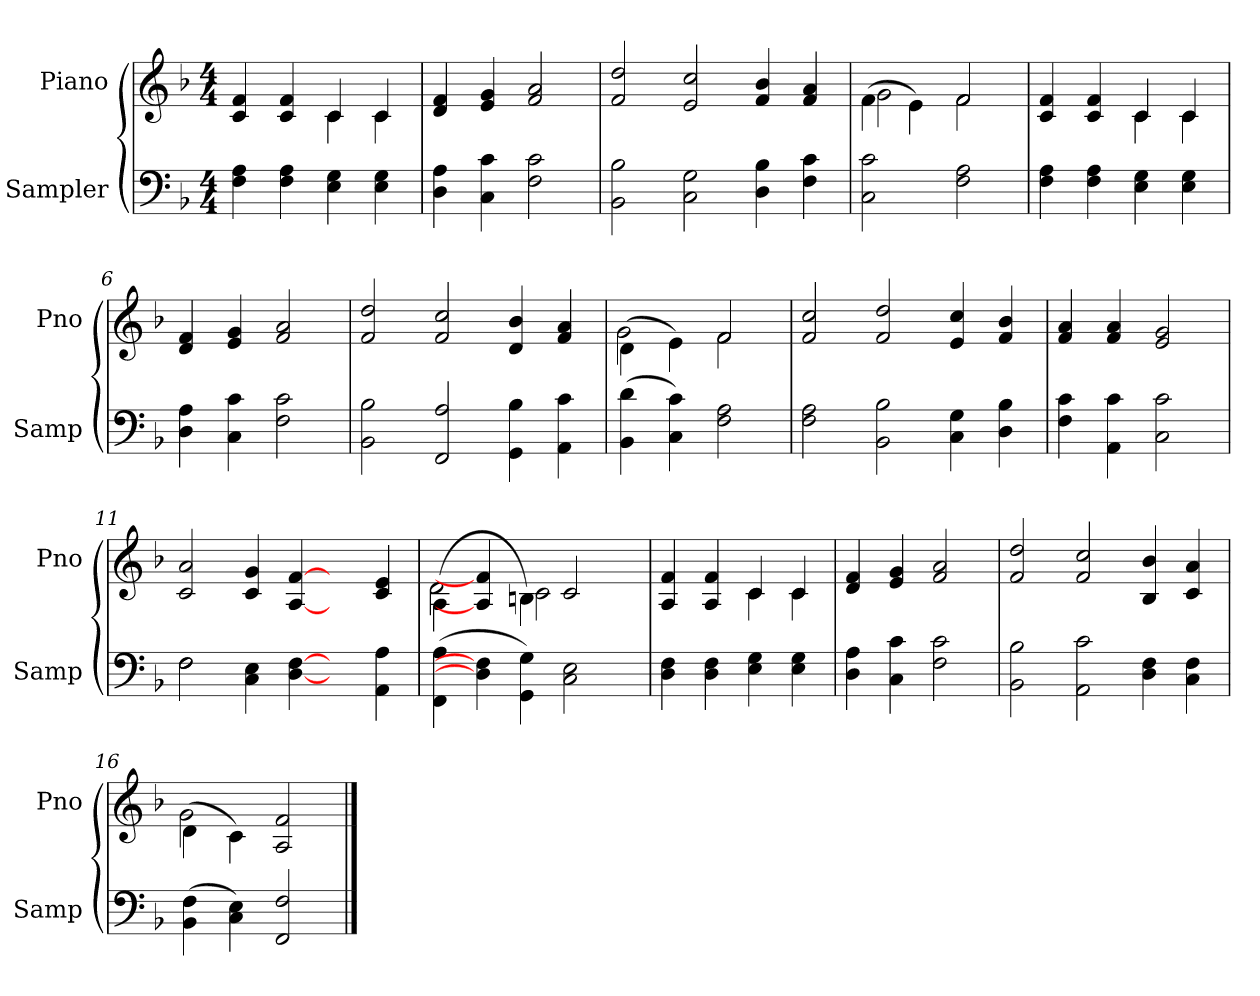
**kern	**kern
*part2	*part1
*staff2	*staff1
*I"Sampler	*I"Piano
*I'Samp	*I'Pno
*clefF4	*clefG2
*k[b-]	*k[b-]
*F:	*F:
*M4/4	*M4/4
=1	=1
*	*^
4F 4A	4c 4f	2ryy
4F 4A	4c 4f	.
4E 4G	4c/	4c
4E 4G	4c/	4c
*	*v	*v
=2	=2
4D 4A	4d 4f
4C 4c	4e 4g
2F 2c	2f 2a
=3	=3
2BB- 2B-	2f 2dd
2C 2G	2e 2cc
4D 4B-	4f 4b-
4F 4c	4f 4a
=4	=4
*	*^
2C 2c	(4f\	2g
.	4e\)	.
2F 2A	2f/	2f
=5	=5	=5
4F 4A	4c 4f	2ryy
4F 4A	4c 4f	.
4E 4G	4c/	4c
4E 4G	4c/	4c
*	*v	*v
=6	=6
4D 4A	4d 4f
4C 4c	4e 4g
2F 2c	2f 2a
=7	=7
2BB- 2B-	2f 2dd
2FF 2A	2f 2cc
4GG 4B-	4d 4b-
4AA 4c	4f 4a
=8	=8
*	*^
(4BB- 4d	(4d\	2g
4C 4c)	4e\)	.
2F 2A	2f/	2f
*	*v	*v
=9	=9
2F 2A	2f 2cc
2BB- 2B-	2f 2dd
4C 4G	4e 4cc
4D 4B-	4f 4b-
=10	=10
4F 4c	4f 4a
4AA 4c	4f 4a
2C 2c	2e 2g
=11	=11
*^	*
2F\	2F	2c 2a
4C 4E	1ryy	4c 4g
[4D [4F	.	[4A [4f
4ryy	.	4ryy
4AA 4A	.	4c 4e
*v	*v	*
=12	=12
*	*^
(4FF\ 4A\	(4A\	2d
4D] 4F]	4A] 4f]	.
4GG\ 4G\)	4Bn\)	2c
2C 2E	2c/	.
.	.	4ryy
=13	=13	=13
4D 4F	4A 4f	2ryy
4D 4F	4A 4f	.
4E 4G	4c/	4c
4E 4G	4c/	4c
*	*v	*v
=14	=14
4D 4A	4d 4f
4C 4c	4e 4g
2F 2c	2f 2a
=15	=15
2BB- 2B-	2f 2dd
2AA 2c	2f 2cc
4D 4F	4B- 4b-
4C 4F	4c 4a
=16	=16
*	*^
(4BB- 4F	(4d\	2g
4C 4E)	4c\)	.
2FF 2F	2A 2f	2ryy
*	*v	*v
==	==
*-	*-
